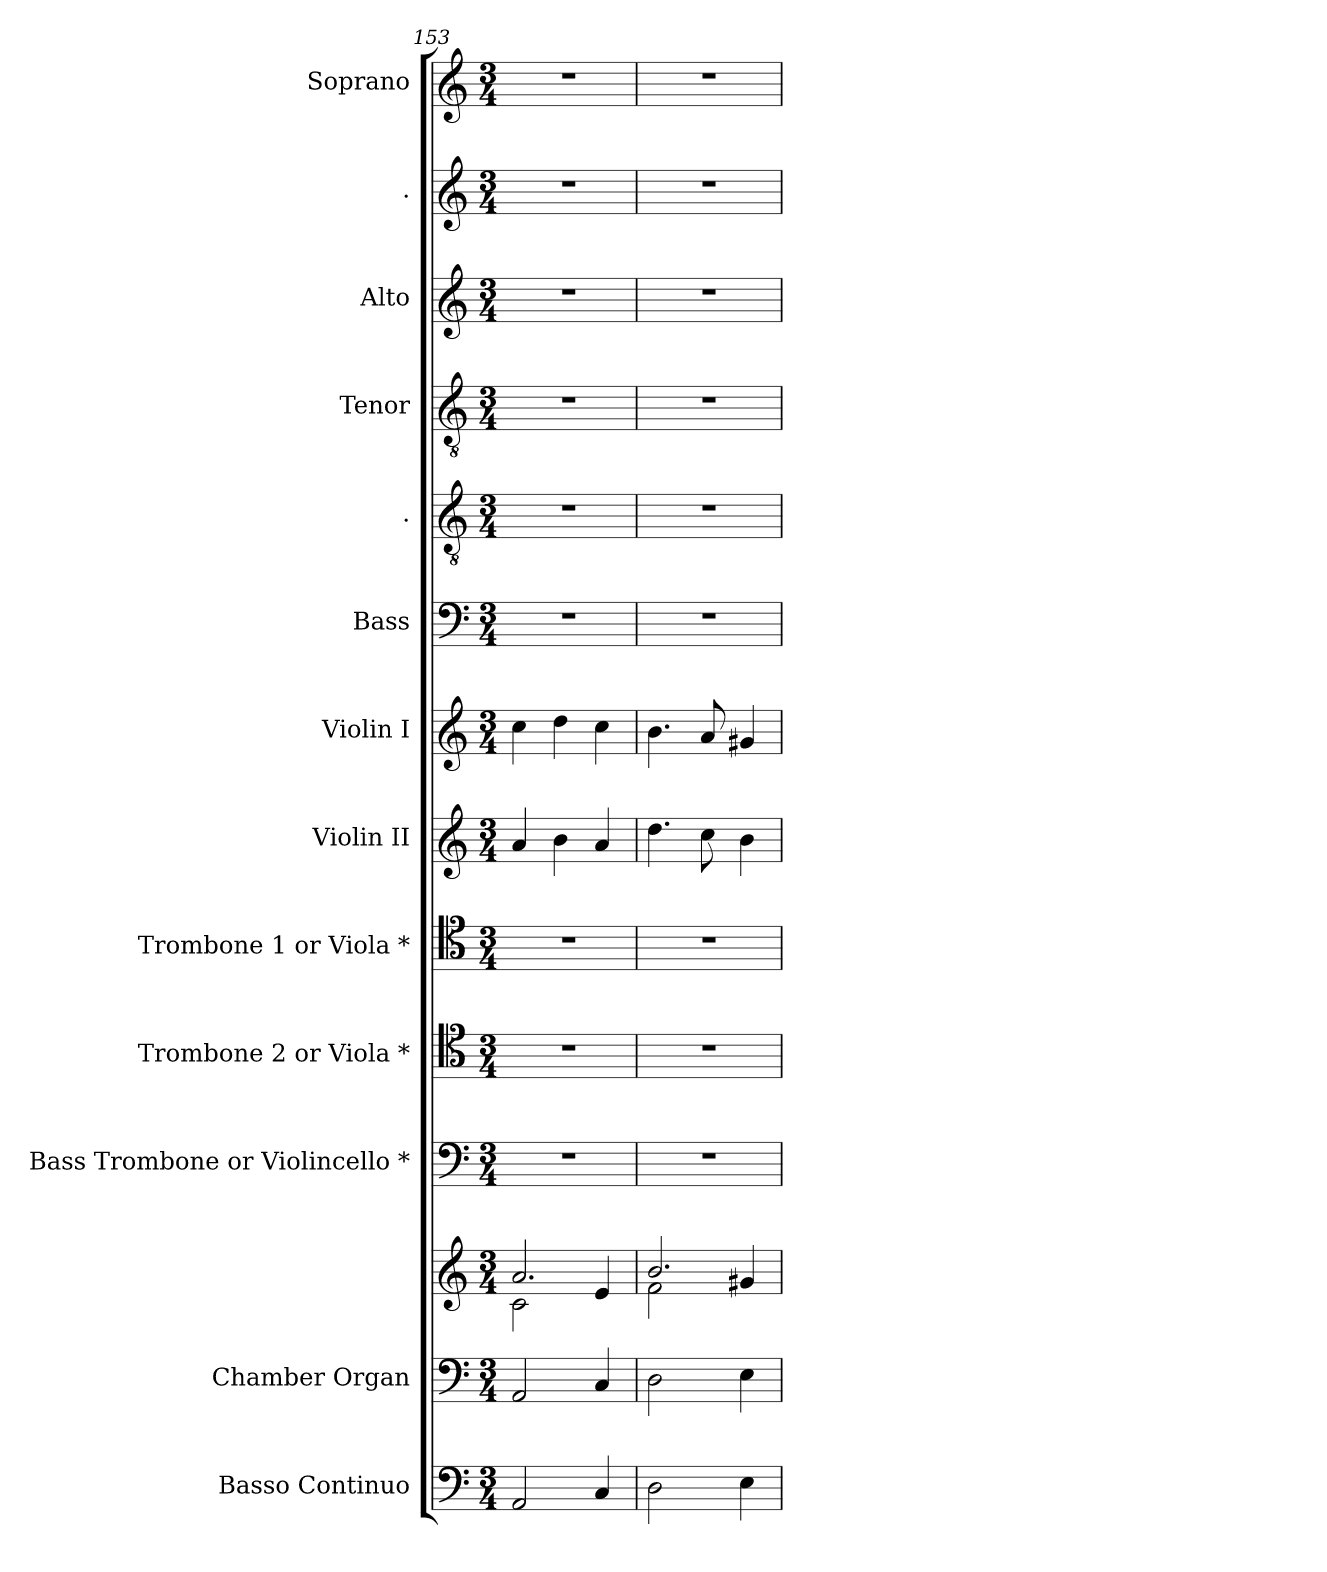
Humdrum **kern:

**kern	**kern	**kern	**kern	**kern	**kern	**kern	**kern	**kern	**kern	**kern	**kern	**kern	**kern
*part13	*part12	*part12	*part11	*part10	*part9	*part8	*part7	*part6	*part5	*part4	*part3	*part2	*part1
*staff14	*staff13	*staff12	*staff11	*staff10	*staff9	*staff8	*staff7	*staff6	*staff5	*staff4	*staff3	*staff2	*staff1
*I"Basso  Continuo	*I"Chamber  Organ	*	*I"Bass Trombone or Violincello *	*I"Trombone 2 or Viola *	*I"Trombone 1 or Viola *	*I"Violin II	*I"Violin I	*I"Bass	*I".	*I"Tenor	*I"Alto	*I".	*I"Soprano
*I'B Cont	*I'Org.	*	*I'B. Tbn.	*I'Tbn 2	*I'Tbn 1	*I'Vln. II	*I'Vln. I	*I'B.	*	*I'T,	*I'A.	*	*I'S.
*clefF4	*clefF4	*clefG2	*clefF4	*clefC4	*clefC4	*clefG2	*clefG2	*clefF4	*clefGv2	*clefGv2	*clefG2	*clefG2	*clefG2
*ITrd7c12	*	*	*	*	*	*	*	*	*ITrd7c12	*ITrd7c12	*	*	*
*k[]	*k[]	*k[]	*k[]	*k[]	*k[]	*k[]	*k[]	*k[]	*k[]	*k[]	*k[]	*k[]	*k[]
*C:	*C:	*C:	*C:	*C:	*C:	*C:	*C:	*C:	*C:	*C:	*C:	*C:	*C:
*M3/4	*M3/4	*M3/4	*M3/4	*M3/4	*M3/4	*M3/4	*M3/4	*M3/4	*M3/4	*M3/4	*M3/4	*M3/4	*M3/4
=153	=153	=153	=153	=153	=153	=153	=153	=153	=153	=153	=153	=153	=153
*	*	*^	*	*	*	*	*	*	*	*	*	*	*
!	!	!	!	!LO:N:vis=1	!LO:N:vis=1	!LO:N:vis=1	!	!	!LO:N:vis=1	!LO:N:vis=1	!LO:N:vis=1	!LO:N:vis=1	!LO:N:vis=1	!LO:N:vis=1
2AAAi/	2AAi/	2.ai/	2ci\	2.r	2.r	2.r	4ai/	4cci\	2.r	2.r	2.r	2.r	2.r	2.r
.	.	.	.	.	.	.	4bi\	4ddi\	.	.	.	.	.	.
4CCi/	4Ci/	.	4ei/	.	.	.	4ai/	4cci\	.	.	.	.	.	.
=154	=154	=154	=154	=154	=154	=154	=154	=154	=154	=154	=154	=154	=154	=154
!	!	!	!	!LO:N:vis=1	!LO:N:vis=1	!LO:N:vis=1	!	!	!LO:N:vis=1	!LO:N:vis=1	!LO:N:vis=1	!LO:N:vis=1	!LO:N:vis=1	!LO:N:vis=1
2DDi\	2Di\	2.bi/	2fi\	2.r	2.r	2.r	4.ddi\	4.bi\	2.r	2.r	2.r	2.r	2.r	2.r
.	.	.	.	.	.	.	8cci\	8ai/	.	.	.	.	.	.
4EEi\	4Ei\	.	4g#Xi/	.	.	.	4bi\	4g#Xi/	.	.	.	.	.	.
*	*	*v	*v	*	*	*	*	*	*	*	*	*	*	*
=	=	=	=	=	=	=	=	=	=	=	=	=	=
*-	*-	*-	*-	*-	*-	*-	*-	*-	*-	*-	*-	*-	*-
